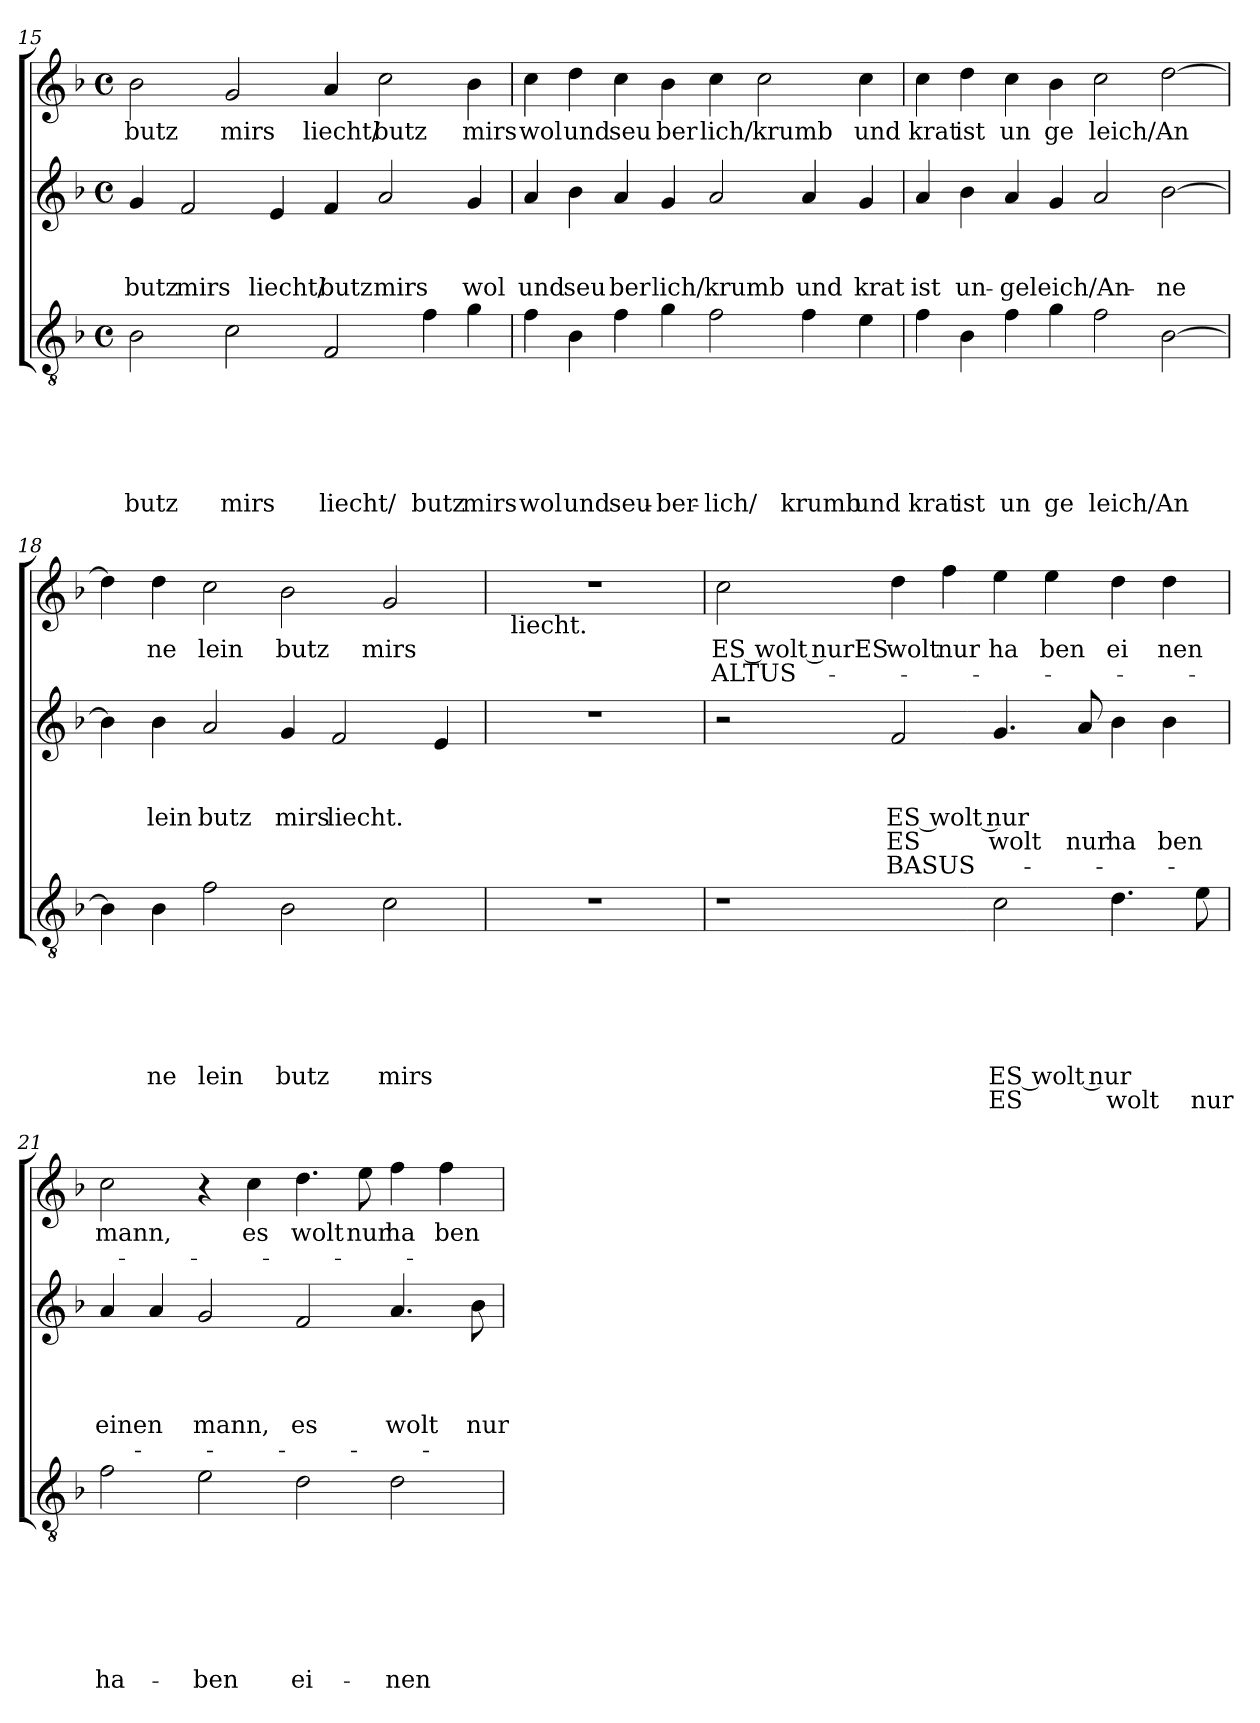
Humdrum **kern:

**kern	**text	**text	**text	**text	**text	**text	**text	**kern	**text	**text	**text	**text	**text	**kern	**text	**text
*part3	*part3	*part3	*part3	*part3	*part3	*part3	*part3	*part2	*part2	*part2	*part2	*part2	*part2	*part1	*part1	*part1
*staff3	*staff3	*staff3	*staff3	*staff3	*staff3	*staff3	*staff3	*staff2	*staff2	*staff2	*staff2	*staff2	*staff2	*staff1	*staff1	*staff1
!!LO:LB:g=z
*clefGv2	*	*	*	*	*	*	*	*clefG2	*	*	*	*	*	*clefG2	*	*
*k[b-]	*	*	*	*	*	*	*	*k[b-]	*	*	*	*	*	*k[b-]	*	*
*F:	*	*	*	*	*	*	*	*F:	*	*	*	*	*	*F:	*	*
*M4/4	*	*	*	*	*	*	*	*M4/4	*	*	*	*	*	*M4/4	*	*
*met(c)	*	*	*	*	*	*	*	*met(c)	*	*	*	*	*	*met(c)	*	*
=15	=15	=15	=15	=15	=15	=15	=15	=15	=15	=15	=15	=15	=15	=15	=15	=15
!	!	!	!	!	!	!LO:LY:b	!	!	!	!	!LO:LY:b	!	!	!	!LO:LY:b	!
2B-\	.	.	.	.	.	butz	.	4g/	.	.	butz	.	.	2b-\	butz	.
!	!	!	!	!	!	!	!	!	!	!	!LO:LY:b	!	!	!	!	!
.	.	.	.	.	.	.	.	2f/	.	.	mirs	.	.	.	.	.
!	!	!	!	!	!	!LO:LY:b	!	!	!	!	!	!	!	!	!LO:LY:b	!
2c\	.	.	.	.	.	mirs	.	.	.	.	.	.	.	2g/	mirs	.
!	!	!	!	!	!	!	!	!	!	!	!LO:LY:b	!	!	!	!	!
.	.	.	.	.	.	.	.	4e/	.	.	liecht/	.	.	.	.	.
!	!	!	!	!	!	!LO:LY:b	!	!	!	!	!LO:LY:b	!	!	!	!LO:LY:b	!
2F/	.	.	.	.	.	liecht/	.	4f/	.	.	butz	.	.	4a/	liecht/	.
!	!	!	!	!	!	!	!	!	!	!	!LO:LY:b	!	!	!	!LO:LY:b	!
.	.	.	.	.	.	.	.	2a/	.	.	mirs	.	.	2cc\	butz	.
!	!	!	!	!	!	!LO:LY:b	!	!	!	!	!	!	!	!	!	!
4f\	.	.	.	.	.	butz	.	.	.	.	.	.	.	.	.	.
!	!	!	!	!	!	!LO:LY:b	!	!	!	!	!LO:LY:b	!	!	!	!LO:LY:b	!
4g\	.	.	.	.	.	mirs	.	4g/	.	.	wol	.	.	4b-\	mirs	.
=16	=16	=16	=16	=16	=16	=16	=16	=16	=16	=16	=16	=16	=16	=16	=16	=16
!	!	!	!	!	!	!LO:LY:b	!	!	!	!	!LO:LY:b	!	!	!	!LO:LY:b	!
4f\	.	.	.	.	.	wol	.	4a/	.	.	und	.	.	4cc\	wol	.
!	!	!	!	!	!	!LO:LY:b	!	!	!	!	!LO:LY:b	!	!	!	!LO:LY:b	!
4B-\	.	.	.	.	.	und	.	4b-\	.	.	seu	.	.	4dd\	und	.
!	!	!	!	!	!	!LO:LY:b	!	!	!	!	!LO:LY:b	!	!	!	!LO:LY:b	!
4f\	.	.	.	.	.	seu-	.	4a/	.	.	ber	.	.	4cc\	seu	.
!	!	!	!	!	!	!LO:LY:b	!	!	!	!	!LO:LY:b	!	!	!	!LO:LY:b	!
4g\	.	.	.	.	.	-ber-	.	4g/	.	.	lich/	.	.	4b-\	ber	.
!	!	!	!	!	!	!LO:LY:b	!	!	!	!	!LO:LY:b	!	!	!	!LO:LY:b	!
2f\	.	.	.	.	.	-lich/	.	2a/	.	.	krumb	.	.	4cc\	lich/	.
!	!	!	!	!	!	!	!	!	!	!	!	!	!	!	!LO:LY:b	!
.	.	.	.	.	.	.	.	.	.	.	.	.	.	2cc\	krumb	.
!	!	!	!	!	!	!LO:LY:b	!	!	!	!	!LO:LY:b	!	!	!	!	!
4f\	.	.	.	.	.	krumb	.	4a/	.	.	und	.	.	.	.	.
!	!	!	!	!	!	!LO:LY:b	!	!	!	!	!LO:LY:b	!	!	!	!LO:LY:b	!
4e\	.	.	.	.	.	und	.	4g/	.	.	krat	.	.	4cc\	und	.
!!LO:LB:g=z
=17	=17	=17	=17	=17	=17	=17	=17	=17	=17	=17	=17	=17	=17	=17	=17	=17
!	!	!	!	!	!	!LO:LY:b	!	!	!	!	!LO:LY:b	!	!	!	!LO:LY:b	!
4f\	.	.	.	.	.	krat	.	4a/	.	.	ist	.	.	4cc\	krat	.
!	!	!	!	!	!	!LO:LY:b	!	!	!	!	!LO:LY:b	!	!	!	!LO:LY:b	!
4B-\	.	.	.	.	.	ist	.	4b-\	.	.	un-	.	.	4dd\	ist	.
!	!	!	!	!	!	!LO:LY:b	!	!	!	!	!LO:LY:b	!	!	!	!LO:LY:b	!
4f\	.	.	.	.	.	un	.	4a/	.	.	-geleich/An-	.	.	4cc\	un	.
!	!	!	!	!	!	!LO:LY:b	!	!	!	!	!	!	!	!	!LO:LY:b	!
4g\	.	.	.	.	.	ge	.	4g/	.	.	.	.	.	4b-\	ge	.
!	!	!	!	!	!	!LO:LY:b	!	!	!	!	!	!	!	!	!LO:LY:b	!
2f\	.	.	.	.	.	leich/An	.	2a/	.	.	.	.	.	2cc\	leich/An	.
!	!	!	!	!	!	!	!	!	!	!	!LO:LY:b	!	!	!	!	!
[>2B-\	.	.	.	.	.	.	.	[>2b-\	.	.	-ne	.	.	[>2dd\	.	.
=18	=18	=18	=18	=18	=18	=18	=18	=18	=18	=18	=18	=18	=18	=18	=18	=18
4B-\]	.	.	.	.	.	.	.	4b-\]	.	.	.	.	.	4dd\]	.	.
!	!	!	!	!	!	!LO:LY:b	!	!	!	!	!LO:LY:b	!	!	!	!LO:LY:b	!
4B-\	.	.	.	.	.	ne	.	4b-\	.	.	lein	.	.	4dd\	ne	.
!	!	!	!	!	!	!LO:LY:b	!	!	!	!	!LO:LY:b	!	!	!	!LO:LY:b	!
2f\	.	.	.	.	.	lein	.	2a/	.	.	butz	.	.	2cc\	lein	.
!	!	!	!	!	!	!LO:LY:b	!	!	!	!	!LO:LY:b	!	!	!	!LO:LY:b	!
2B-\	.	.	.	.	.	butz	.	4g/	.	.	mirs	.	.	2b-\	butz	.
!	!	!	!	!	!	!	!	!	!	!	!LO:LY:b	!	!	!	!	!
.	.	.	.	.	.	.	.	2f/	.	.	liecht.	.	.	.	.	.
!	!	!	!	!	!	!LO:LY:b	!	!	!	!	!	!	!	!	!LO:LY:b	!
2c\	.	.	.	.	.	mirs	.	.	.	.	.	.	.	2g/	mirs	.
.	.	.	.	.	.	.	.	4e/	.	.	.	.	.	.	.	.
=19	=19	=19	=19	=19	=19	=19	=19	=19	=19	=19	=19	=19	=19	=19	=19	=19
*	*	*	*	*	*	*	*	*	*	*	*	*	*	*^	*	*
1r	.	.	.	.	.	.	.	1r	.	.	.	.	.	1r	32.ryy	.	.
!	!	!	!	!	!	!	!	!	!	!	!	!	!	!	!LO:TX:b:t=liecht.	!	!
.	.	.	.	.	.	.	.	.	.	.	.	.	.	.	2ryy	.	.
.	.	.	.	.	.	.	.	.	.	.	.	.	.	.	4ryy	.	.
.	.	.	.	.	.	.	.	.	.	.	.	.	.	.	8ryy	.	.
.	.	.	.	.	.	.	.	.	.	.	.	.	.	.	16ryy	.	.
.	.	.	.	.	.	.	.	.	.	.	.	.	.	.	64ryy	.	.
!!LO:PB:g=z
=20	=20	=20	=20	=20	=20	=20	=20	=20	=20	=20	=20	=20	=20	=20	=20	=20	=20
!	!	!	!	!	!	!	!	!	!	!	!	!	!	!	!	!LO:LY:b:rj	!LO:LY:b:rj
*	*	*	*	*	*	*	*	*	*	*	*	*	*	*v	*v	*	*
1r	.	.	.	.	.	.	.	2r	.	.	.	.	.	2cc\	ES wolt nurES	ALTUS-
!	!	!	!	!	!	!	!	!	!	!	!LO:LY:b:rj	!LO:LY:b:rj	!LO:LY:b:rj	!	!LO:LY:b	!
.	.	.	.	.	.	.	.	2f/	.	.	ES wolt nur	ES	BASUS-	4dd\	wolt	.
!	!	!	!	!	!	!	!	!	!	!	!	!	!	!	!LO:LY:b	!
.	.	.	.	.	.	.	.	.	.	.	.	.	.	4ff\	nur	.
!	!	!	!	!	!	!LO:LY:b:rj	!LO:LY:b:rj	!	!	!	!	!LO:LY:b	!	!	!LO:LY:b	!
2c\	.	.	.	.	.	ES wolt nur	ES	4.g/	.	.	.	wolt	.	4ee\	ha	.
!	!	!	!	!	!	!	!	!	!	!	!	!	!	!	!LO:LY:b	!
.	.	.	.	.	.	.	.	.	.	.	.	.	.	4ee\	ben	.
!	!	!	!	!	!	!	!	!	!	!	!	!LO:LY:b	!	!	!	!
.	.	.	.	.	.	.	.	8a/	.	.	.	nur	.	.	.	.
!	!	!	!	!	!	!	!LO:LY:b	!	!	!	!	!LO:LY:b	!	!	!LO:LY:b	!
4.d\	.	.	.	.	.	.	wolt	4b-\	.	.	.	ha	.	4dd\	ei	.
!	!	!	!	!	!	!	!	!	!	!	!	!LO:LY:b	!	!	!LO:LY:b	!
.	.	.	.	.	.	.	.	4b-\	.	.	.	ben	.	4dd\	nen	.
!	!	!	!	!	!	!	!LO:LY:b	!	!	!	!	!	!	!	!	!
8e\	.	.	.	.	.	.	nur	.	.	.	.	.	.	.	.	.
=21	=21	=21	=21	=21	=21	=21	=21	=21	=21	=21	=21	=21	=21	=21	=21	=21
!	!	!	!	!	!	!	!LO:LY:b	!	!	!	!	!LO:LY:b	!	!	!LO:LY:b	!
2f\	.	.	.	.	.	.	ha-	4a/	.	.	.	einen	.	2cc\	mann,	.
.	.	.	.	.	.	.	.	4a/	.	.	.	.	.	.	.	.
!	!	!	!	!	!	!	!LO:LY:b	!	!	!	!	!LO:LY:b	!	!	!	!
2e\	.	.	.	.	.	.	-ben	2g/	.	.	.	mann,	.	4r	.	.
!	!	!	!	!	!	!	!	!	!	!	!	!	!	!	!LO:LY:b	!
.	.	.	.	.	.	.	.	.	.	.	.	.	.	4cc\	es	.
!	!	!	!	!	!	!	!LO:LY:b	!	!	!	!	!LO:LY:b	!	!	!LO:LY:b	!
2d\	.	.	.	.	.	.	ei-	2f/	.	.	.	es	.	4.dd\	wolt	.
!	!	!	!	!	!	!	!	!	!	!	!	!	!	!	!LO:LY:b	!
.	.	.	.	.	.	.	.	.	.	.	.	.	.	8ee\	nur	.
!	!	!	!	!	!	!	!LO:LY:b	!	!	!	!	!LO:LY:b	!	!	!LO:LY:b	!
2d\	.	.	.	.	.	.	-nen	4.a/	.	.	.	wolt	.	4ff\	ha	.
!	!	!	!	!	!	!	!	!	!	!	!	!	!	!	!LO:LY:b	!
.	.	.	.	.	.	.	.	.	.	.	.	.	.	4ff\	ben	.
!	!	!	!	!	!	!	!	!	!	!	!	!LO:LY:b	!	!	!	!
.	.	.	.	.	.	.	.	8b-\	.	.	.	nur	.	.	.	.
=	=	=	=	=	=	=	=	=	=	=	=	=	=	=	=	=
*-	*-	*-	*-	*-	*-	*-	*-	*-	*-	*-	*-	*-	*-	*-	*-	*-
